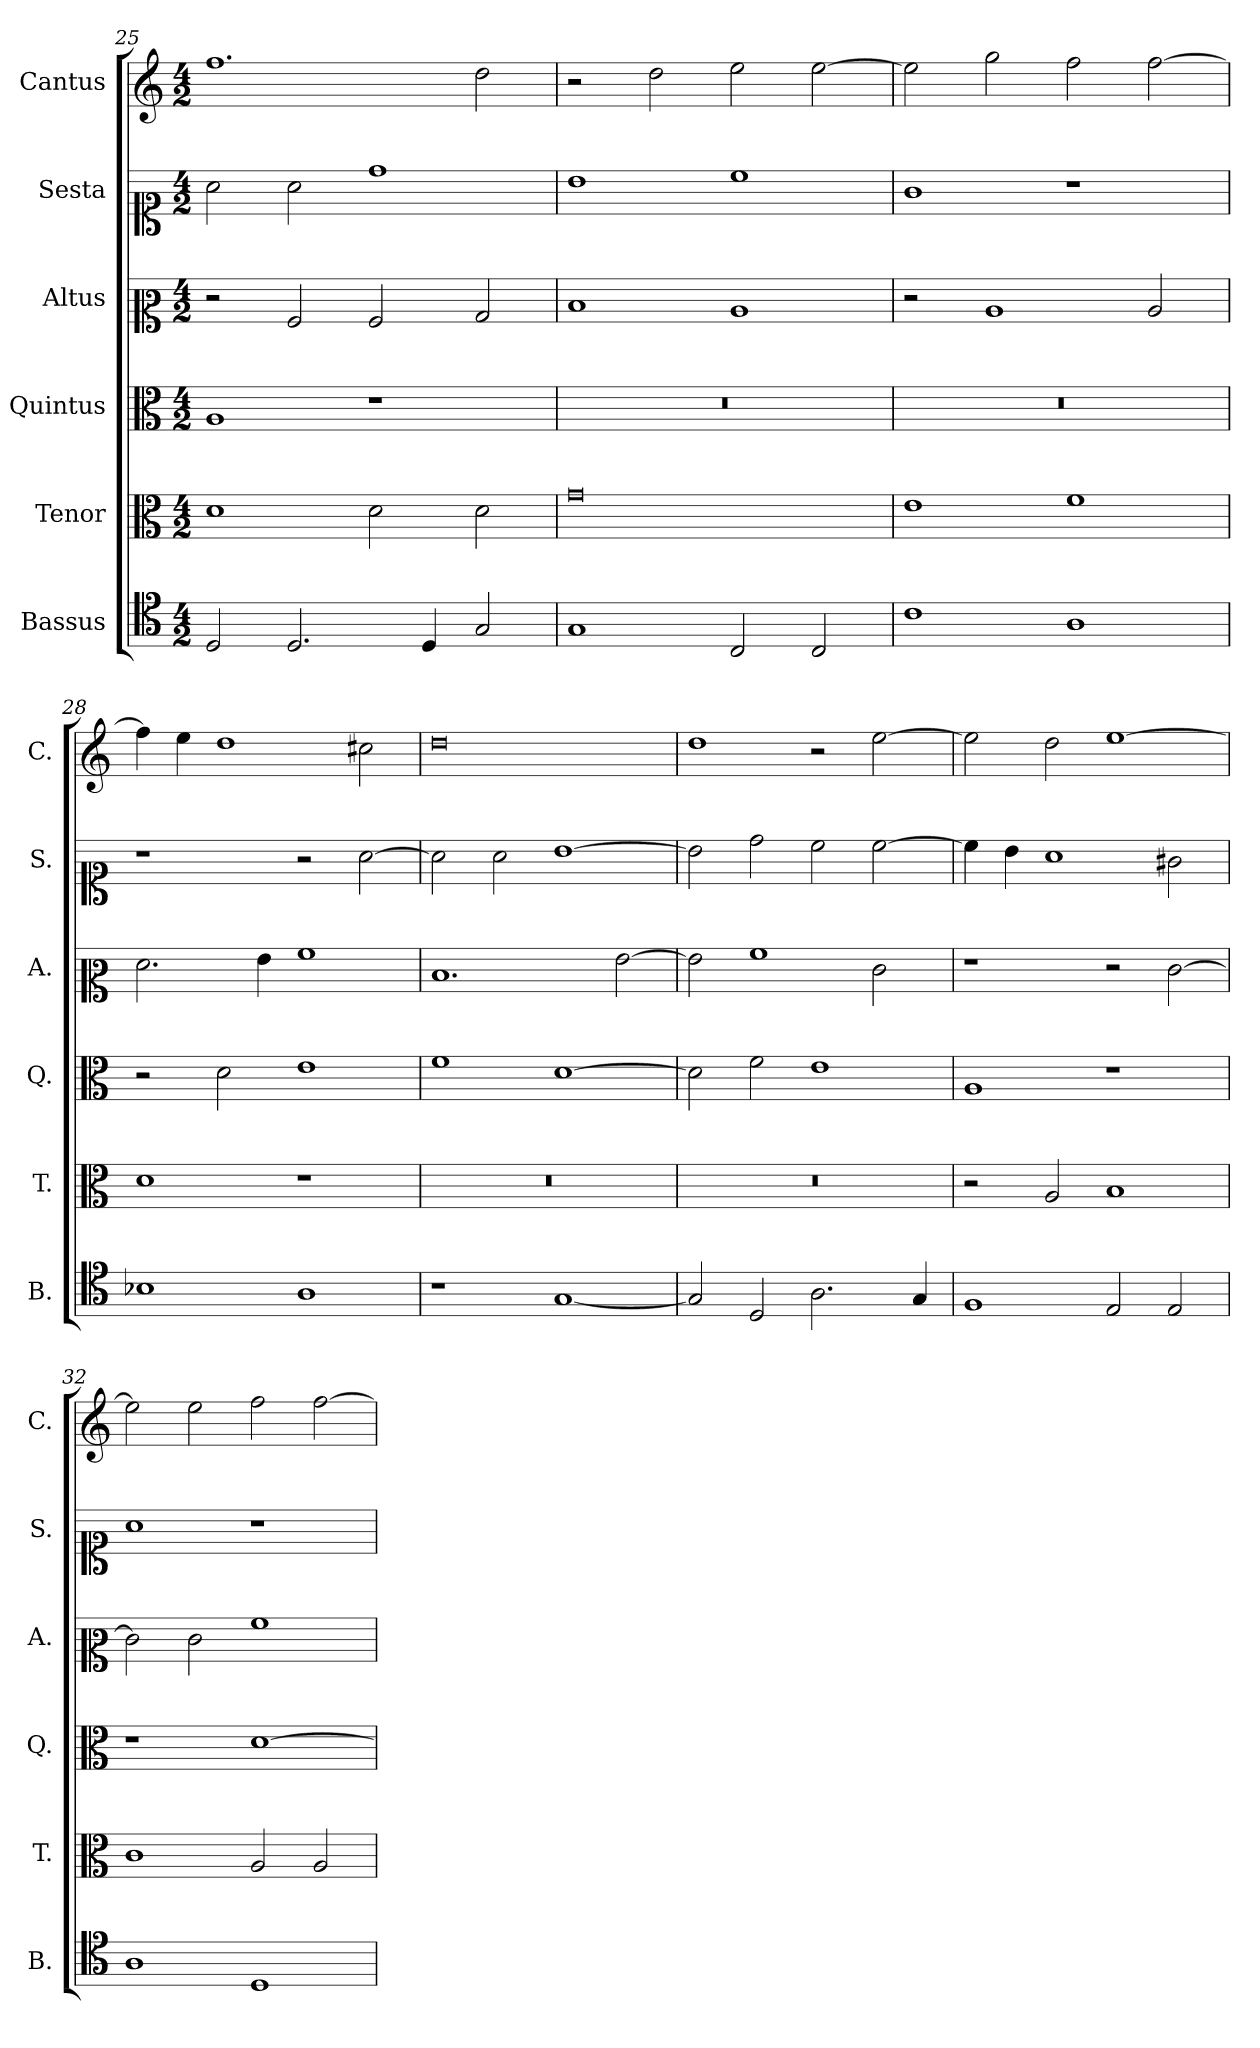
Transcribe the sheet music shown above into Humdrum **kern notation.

**kern	**kern	**kern	**kern	**kern	**kern
*part6	*part5	*part4	*part3	*part2	*part1
*staff6	*staff5	*staff4	*staff3	*staff2	*staff1
*I"Bassus	*I"Tenor	*I"Quintus	*I"Altus	*I"Sesta	*I"Cantus
*I'B.	*I'T.	*I'Q.	*I'A.	*I'S.	*I'C.
*clefC4	*clefC3	*clefC3	*clefC2	*clefC1	*clefG2
*k[]	*k[]	*k[]	*k[]	*k[]	*k[]
*M4/2	*M4/2	*M4/2	*M4/2	*M4/2	*M4/2
=25	=25	=25	=25	=25	=25
2D/	1d	1A	2r	2a\	1.ff
2.D/	.	.	2A/	2a\	.
.	2d\	1r	2A/	1dd	.
4D/	.	.	.	.	.
2G/	2d\	.	2B/	.	2dd\
=26	=26	=26	=26	=26	=26
1G	0g	0r	1d	1b	2r
.	.	.	.	.	2dd\
2C/	.	.	1c	1cc	2ee\
2C/	.	.	.	.	[2ee\
=27	=27	=27	=27	=27	=27
1c	1e	0r	2r	1g	2ee\]
.	.	.	1c	.	2gg\
1A	1f	.	.	1r	2ff\
.	.	.	2c/	.	[2ff\
!!LO:PB:g=z
=28	=28	=28	=28	=28	=28
1B-X	1d	2r	2.f\	1r	4ff\]
.	.	.	.	.	4ee\
.	.	2d\	.	.	1dd
.	.	.	4g\	.	.
1A	1r	1e	1a	2r	.
.	.	.	.	[2a\	2cc#X\
=29	=29	=29	=29	=29	=29
1r	0r	1f	1.d	2a\]	0dd
.	.	.	.	2a\	.
[1G	.	[1d	.	[1b	.
.	.	.	[2g\	.	.
=30	=30	=30	=30	=30	=30
2G/]	0r	2d\]	2g\]	2b\]	1dd
2D/	.	2f\	1a	2dd\	.
2.A\	.	1e	.	2cc\	2r
.	.	.	2e\	[2cc\	[2ee\
4G/	.	.	.	.	.
=31	=31	=31	=31	=31	=31
1F	2r	1A	1r	4cc\]	2ee\]
.	.	.	.	4b\	.
.	2A/	.	.	1a	2dd\
2E/	1B	1r	2r	.	[1ee
2E/	.	.	[2e\	2g#X\	.
=32	=32	=32	=32	=32	=32
1A	1c	1r	2e\]	1a	2ee\]
.	.	.	2e\	.	2ee\
1D	2A/	[1d	1a	1r	2ff\
.	2A/	.	.	.	[2ff\
=	=	=	=	=	=
*-	*-	*-	*-	*-	*-
